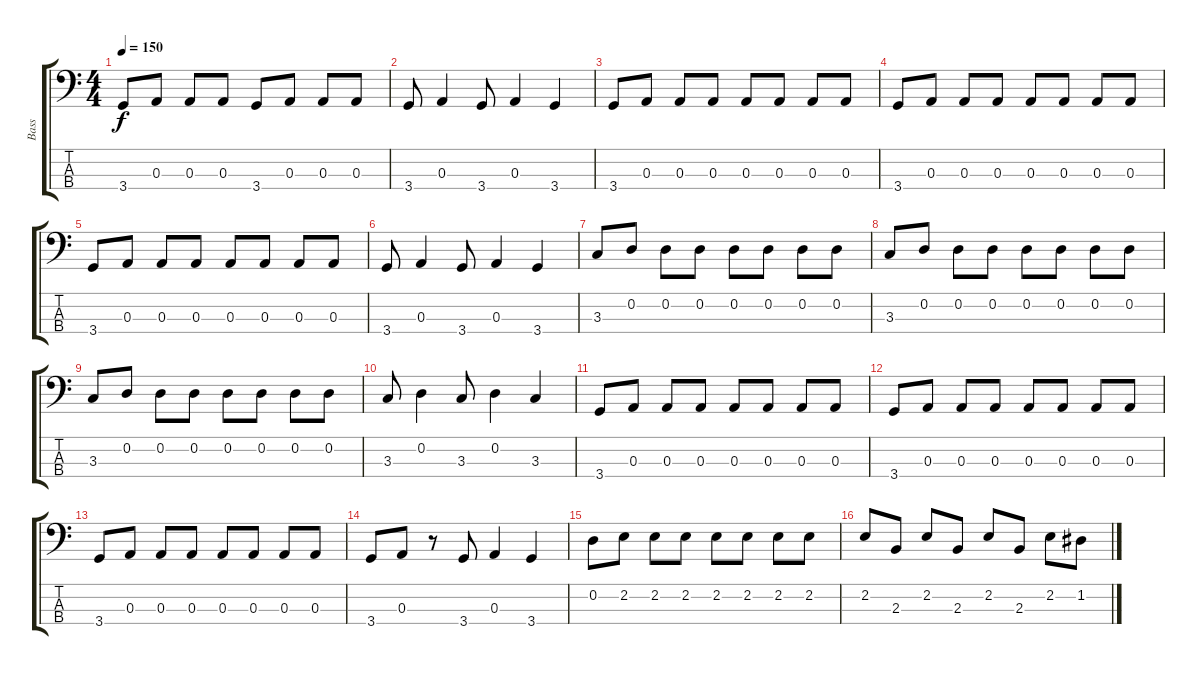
\track ("Bass" "Bass") {instrument electricbassfinger}
\staff {score tabs}
\tuning (G2 D2 A1 E1) {hide}
\ts (4 4)
\tempo 150
\clef f4
\ks c
3.4.8{dy f} 0.3.8 0.3.8 0.3.8 3.4.8 0.3.8 0.3.8 0.3.8 |
3.4.8 0.3.4 3.4.8 0.3.4 3.4.4 |
3.4.8 0.3.8 0.3.8 0.3.8 0.3.8 0.3.8 0.3.8 0.3.8 |
3.4.8 0.3.8 0.3.8 0.3.8 0.3.8 0.3.8 0.3.8 0.3.8 |
3.4.8 0.3.8 0.3.8 0.3.8 0.3.8 0.3.8 0.3.8 0.3.8 |
3.4.8 0.3.4 3.4.8 0.3.4 3.4.4 |
3.3.8 0.2.8 0.2.8 0.2.8 0.2.8 0.2.8 0.2.8 0.2.8 |
3.3.8 0.2.8 0.2.8 0.2.8 0.2.8 0.2.8 0.2.8 0.2.8 |
3.3.8 0.2.8 0.2.8 0.2.8 0.2.8 0.2.8 0.2.8 0.2.8 |
3.3.8 0.2.4 3.3.8 0.2.4 3.3.4 |
3.4.8 0.3.8 0.3.8 0.3.8 0.3.8 0.3.8 0.3.8 0.3.8 |
3.4.8 0.3.8 0.3.8 0.3.8 0.3.8 0.3.8 0.3.8 0.3.8 |
3.4.8 0.3.8 0.3.8 0.3.8 0.3.8 0.3.8 0.3.8 0.3.8 |
3.4.8 0.3.8 r.8 3.4.8 0.3.4 3.4.4 |
0.2.8 2.2.8 2.2.8 2.2.8 2.2.8 2.2.8 2.2.8 2.2.8 |
2.2.8 2.3.8 2.2.8 2.3.8 2.2.8 2.3.8 2.2.8 1.2.8
